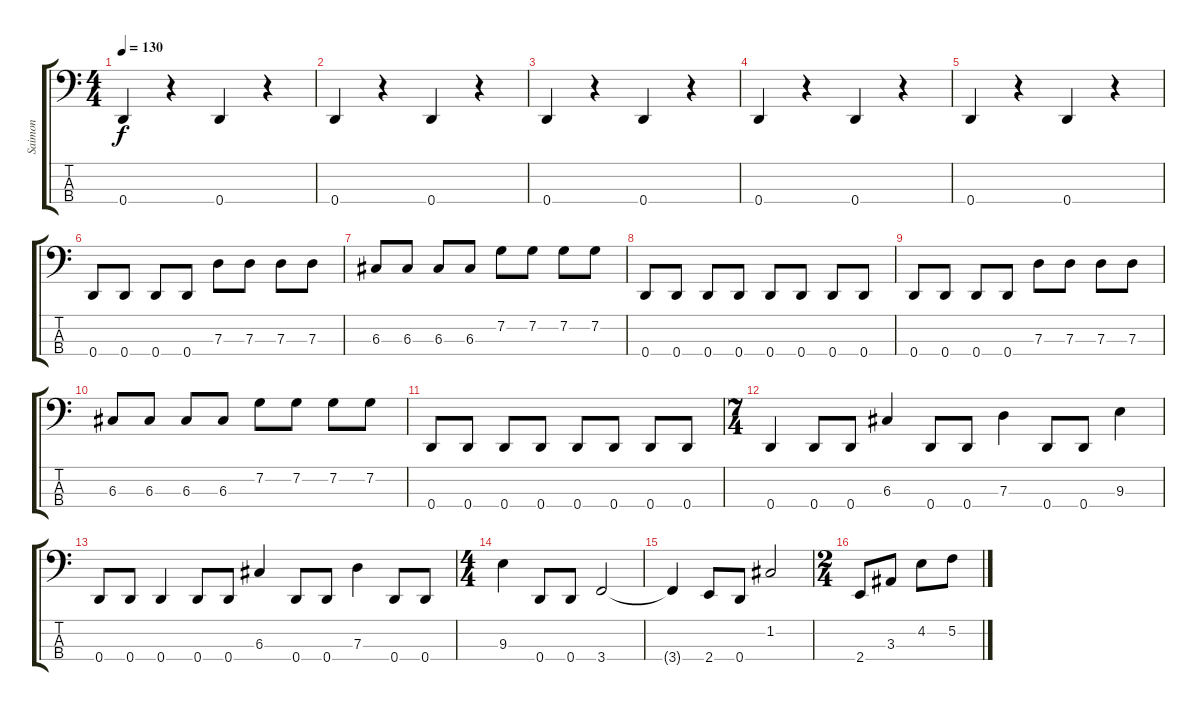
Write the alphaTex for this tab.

\track ("Saimon" "Saimon") {instrument electricbassfinger}
\staff {score tabs}
\tuning (F2 C2 G1 D1) {hide}
\ts (4 4)
\tempo 130
\clef f4
\ks c
0.4.4{dy f} r.4 0.4.4 r.4 |
0.4.4 r.4 0.4.4 r.4 |
0.4.4 r.4 0.4.4 r.4 |
0.4.4 r.4 0.4.4 r.4 |
0.4.4 r.4 0.4.4 r.4 |
0.4.8 0.4.8 0.4.8 0.4.8 7.3.8 7.3.8 7.3.8 7.3.8 |
6.3.8 6.3.8 6.3.8 6.3.8 7.2.8 7.2.8 7.2.8 7.2.8 |
0.4.8 0.4.8 0.4.8 0.4.8 0.4.8 0.4.8 0.4.8 0.4.8 |
0.4.8 0.4.8 0.4.8 0.4.8 7.3.8 7.3.8 7.3.8 7.3.8 |
6.3.8 6.3.8 6.3.8 6.3.8 7.2.8 7.2.8 7.2.8 7.2.8 |
0.4.8 0.4.8 0.4.8 0.4.8 0.4.8 0.4.8 0.4.8 0.4.8 |
\ts (7 4)
0.4.4 0.4.8 0.4.8 6.3.4 0.4.8 0.4.8 7.3.4 0.4.8 0.4.8 9.3.4 |
0.4.8 0.4.8 0.4.4 0.4.8 0.4.8 6.3.4 0.4.8 0.4.8 7.3.4 0.4.8 0.4.8 |
\ts (4 4)
9.3.4 0.4.8 0.4.8 3.4.2 |
3.4{t}.4 2.4.8 0.4.8 1.2.2 |
\ts (2 4)
2.4.8 3.3.8 4.2.8 5.2.8
